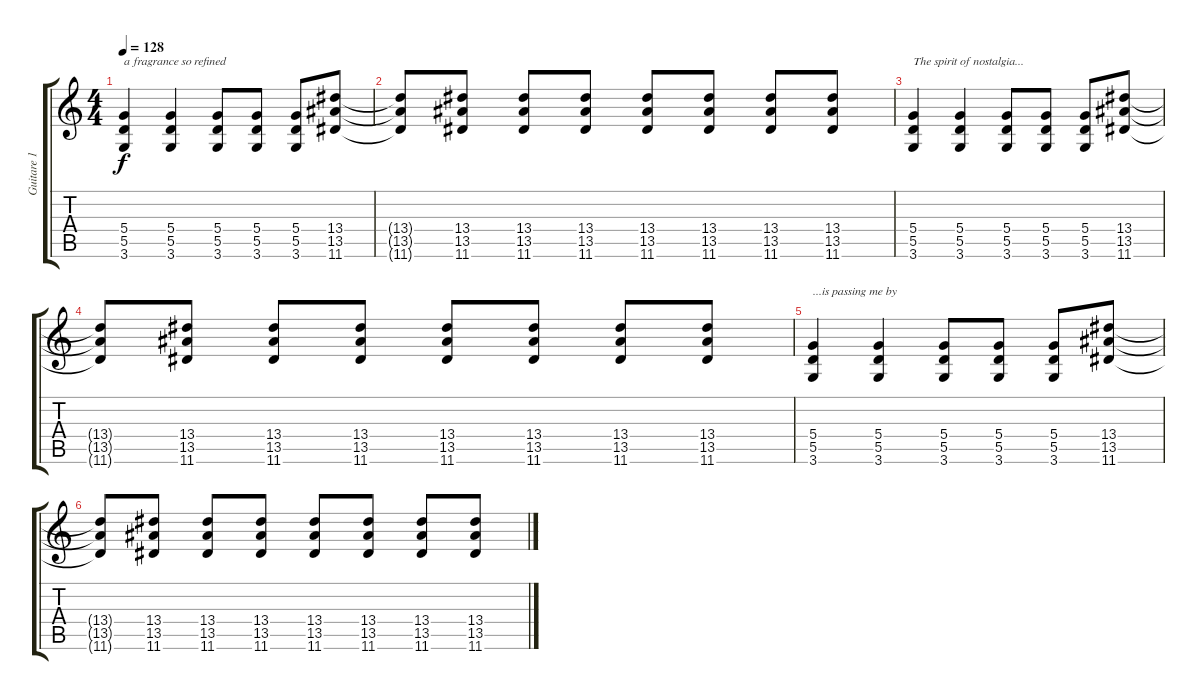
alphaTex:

\track ("Guitare 1" "Guitare 1") {instrument distortionguitar}
\staff {score tabs}
\tuning (E4 B3 G3 D3 A2 E2) {hide}
\ts (4 4)
\tempo 128
\clef g2
\ks c
(5.4 5.5 3.6).4{txt "a fragrance so refined" dy f} (5.4 5.5 3.6).4 (5.4 5.5 3.6).8 (5.4 5.5 3.6).8 (5.4 5.5 3.6).8 (13.4 13.5 11.6).8 |
(13.4{t} 13.5{t} 11.6{t}).8 (13.4 13.5 11.6).8 (13.4 13.5 11.6).8 (13.4 13.5 11.6).8 (13.4 13.5 11.6).8 (13.4 13.5 11.6).8 (13.4 13.5 11.6).8 (13.4 13.5 11.6).8 |
(5.4 5.5 3.6).4{txt "The spirit of nostalgia..."} (5.4 5.5 3.6).4 (5.4 5.5 3.6).8 (5.4 5.5 3.6).8 (5.4 5.5 3.6).8 (13.4 13.5 11.6).8 |
(13.4{t} 13.5{t} 11.6{t}).8 (13.4 13.5 11.6).8 (13.4 13.5 11.6).8 (13.4 13.5 11.6).8 (13.4 13.5 11.6).8 (13.4 13.5 11.6).8 (13.4 13.5 11.6).8 (13.4 13.5 11.6).8 |
(5.4 5.5 3.6).4{txt "...is passing me by"} (5.4 5.5 3.6).4 (5.4 5.5 3.6).8 (5.4 5.5 3.6).8 (5.4 5.5 3.6).8 (13.4 13.5 11.6).8 |
(13.4{t} 13.5{t} 11.6{t}).8 (13.4 13.5 11.6).8 (13.4 13.5 11.6).8 (13.4 13.5 11.6).8 (13.4 13.5 11.6).8 (13.4 13.5 11.6).8 (13.4 13.5 11.6).8 (13.4 13.5 11.6).8
